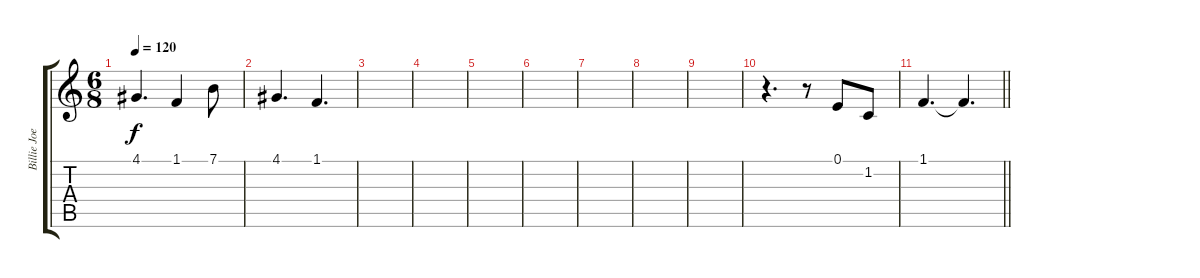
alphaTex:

\track ("Billie Joe Armstrong Vocals" "Billie Joe") {instrument violin}
\staff {score tabs}
\tuning (E4 B3 G3 D3 A2 E2) {hide}
\ts (6 8)
\tempo 120
\clef g2
\ks c
4.1.4{d dy f} 1.1.4 7.1.8 |
4.1.4{d} 1.1.4{d} |
|
|
|
|
|
|
|
r.4{d} r.8 0.1.8 1.2.8 |
\barLineRight lightlight
1.1.4{d} 1.1{t}.4{d}
